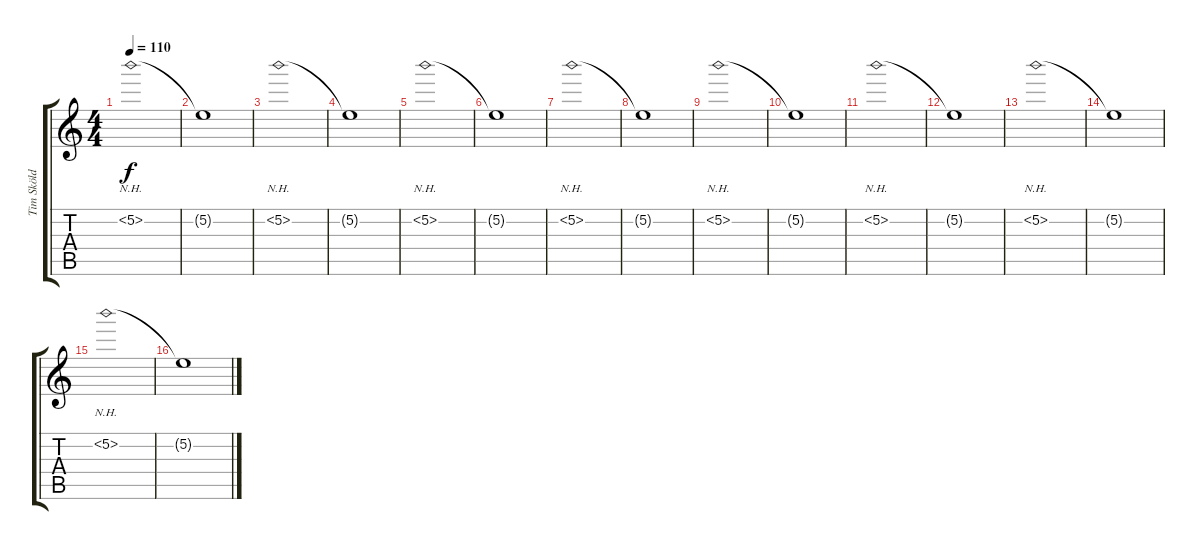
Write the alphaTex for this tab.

\track ("Tim Sköld" "Tim Sköld") {instrument acousticguitarsteel}
\staff {score tabs}
\tuning (E4 B3 G3 D3 A2 E2) {hide}
\ts (4 4)
\tempo 110
\clef g2
\ks c
5.2{nh}.1{dy f} |
5.2{t}.1 |
5.2{nh}.1 |
5.2{t}.1 |
5.2{nh}.1 |
5.2{t}.1 |
5.2{nh}.1 |
5.2{t}.1 |
5.2{nh}.1 |
5.2{t}.1 |
5.2{nh}.1 |
5.2{t}.1 |
5.2{nh}.1 |
5.2{t}.1 |
5.2{nh}.1 |
5.2{t}.1
